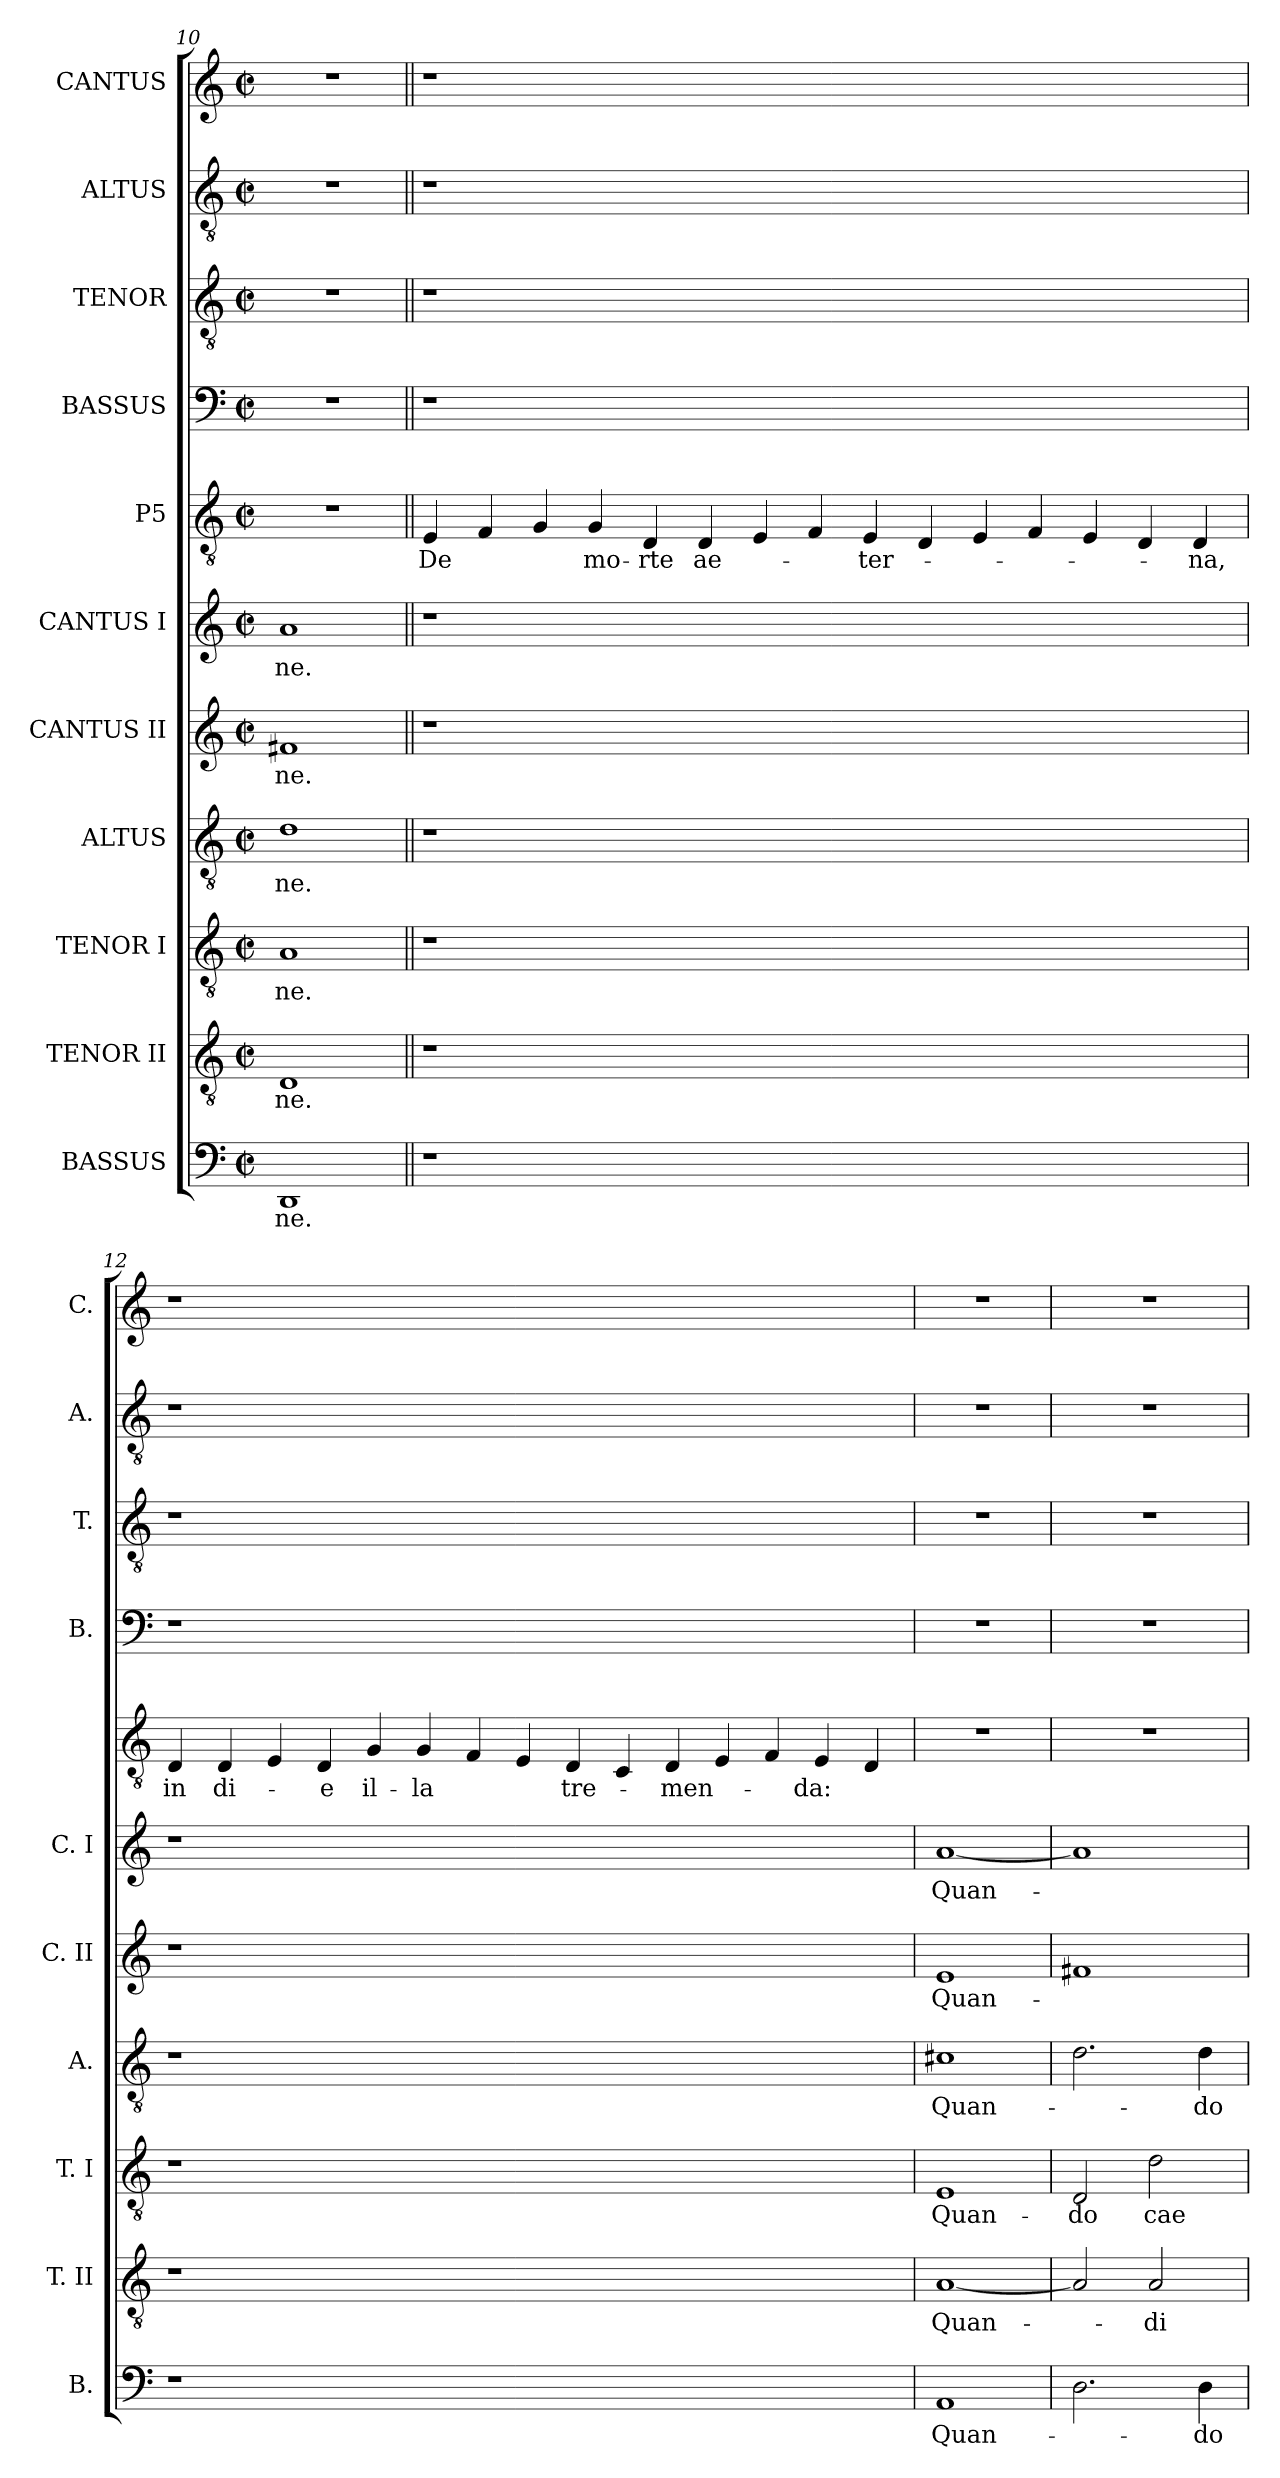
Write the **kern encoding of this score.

**kern	**text	**kern	**text	**kern	**text	**kern	**text	**kern	**text	**kern	**text	**kern	**text	**kern	**kern	**kern	**kern
*part11	*part11	*part10	*part10	*part9	*part9	*part8	*part8	*part7	*part7	*part6	*part6	*part5	*part5	*part4	*part3	*part2	*part1
*staff11	*staff11	*staff10	*staff10	*staff9	*staff9	*staff8	*staff8	*staff7	*staff7	*staff6	*staff6	*staff5	*staff5	*staff4	*staff3	*staff2	*staff1
*I"BASSUS	*	*I"TENOR II	*	*I"TENOR I	*	*I"ALTUS	*	*I"CANTUS II	*	*I"CANTUS I	*	*I"P5	*	*I"BASSUS	*I"TENOR	*I"ALTUS	*I"CANTUS
*I'B.	*	*I'T. II	*	*I'T. I	*	*I'A.	*	*I'C. II	*	*I'C. I	*	*	*	*I'B.	*I'T.	*I'A.	*I'C.
*clefF4	*	*clefGv2	*	*clefGv2	*	*clefGv2	*	*clefG2	*	*clefG2	*	*clefGv2	*	*clefF4	*clefGv2	*clefGv2	*clefG2
*	*	*ITrd7c12	*	*ITrd7c12	*	*ITrd7c12	*	*	*	*	*	*ITrd7c12	*	*	*ITrd7c12	*ITrd7c12	*
*k[]	*	*k[]	*	*k[]	*	*k[]	*	*k[]	*	*k[]	*	*k[]	*	*k[]	*k[]	*k[]	*k[]
*a:	*	*a:	*	*a:	*	*a:	*	*a:	*	*a:	*	*a:	*	*a:	*a:	*a:	*a:
*M2/2	*	*M2/2	*	*M2/2	*	*M2/2	*	*M2/2	*	*M2/2	*	*M2/2	*	*M2/2	*M2/2	*M2/2	*M2/2
*met(c|)	*	*met(c|)	*	*met(c|)	*	*met(c|)	*	*met(c|)	*	*met(c|)	*	*met(c|)	*	*met(c|)	*met(c|)	*met(c|)	*met(c|)
=10	=10	=10	=10	=10	=10	=10	=10	=10	=10	=10	=10	=10	=10	=10	=10	=10	=10
!	!LO:LY:b:color=#000000	!	!	!	!	!	!	!	!	!	!	!	!	!	!	!	!
!	!	!	!LO:LY:b:color=#000000	!	!	!	!	!	!	!	!	!	!	!	!	!	!
!	!	!	!	!	!LO:LY:b:color=#000000	!	!	!	!	!	!	!	!	!	!	!	!
!	!	!	!	!	!	!	!LO:LY:b:color=#000000	!	!	!	!	!	!	!	!	!	!
!	!	!	!	!	!	!	!	!	!LO:LY:b:color=#000000	!	!	!	!	!	!	!	!
!	!	!	!	!	!	!	!	!	!	!	!LO:LY:b:color=#000000	!	!	!	!	!	!
1DDi	-ne.	1DDi	-ne.	1AAi	-ne.	1Di	-ne.	1f#Xi	-ne.	1ai	-ne.	1r	.	1r	1r	1r	1r
!!LO:PB:g=z
=11||	=11||	=11||	=11||	=11||	=11||	=11||	=11||	=11||	=11||	=11||	=11||	=11||	=11||	=11||	=11||	=11||	=11||
!LO:N:vis=1	!	!LO:N:vis=1	!	!LO:N:vis=1	!	!LO:N:vis=1	!	!LO:N:vis=1	!	!LO:N:vis=1	!	!	!	!	!	!	!
!	!	!	!	!	!	!	!	!	!	!	!	!	!LO:LY:b:color=#000000	!LO:N:vis=1	!LO:N:vis=1	!LO:N:vis=1	!LO:N:vis=1
1r	.	1r	.	1r	.	1r	.	1r	.	1r	.	4EEi/	De	1r	1r	1r	1r
.	.	.	.	.	.	.	.	.	.	.	.	4FFi/	.	.	.	.	.
.	.	.	.	.	.	.	.	.	.	.	.	4GGi/	.	.	.	.	.
!	!	!	!	!	!	!	!	!	!	!	!	!	!LO:LY:b:color=#000000	!	!	!	!
.	.	.	.	.	.	.	.	.	.	.	.	4GGi/	mo-	.	.	.	.
!	!	!	!	!	!	!	!	!	!	!	!	!	!LO:LY:b:color=#000000	!	!	!	!
0ryy	.	0ryy	.	0ryy	.	0ryy	.	0ryy	.	0ryy	.	4DDi/	-rte	0ryy	0ryy	0ryy	0ryy
!	!	!	!	!	!	!	!	!	!	!	!	!	!LO:LY:b:color=#000000	!	!	!	!
.	.	.	.	.	.	.	.	.	.	.	.	4DDi/	ae-	.	.	.	.
.	.	.	.	.	.	.	.	.	.	.	.	4EEi/	.	.	.	.	.
.	.	.	.	.	.	.	.	.	.	.	.	4FFi/	.	.	.	.	.
!	!	!	!	!	!	!	!	!	!	!	!	!	!LO:LY:b:color=#000000	!	!	!	!
.	.	.	.	.	.	.	.	.	.	.	.	4EEi/	-ter-	.	.	.	.
.	.	.	.	.	.	.	.	.	.	.	.	4DDi/	.	.	.	.	.
.	.	.	.	.	.	.	.	.	.	.	.	4EEi/	.	.	.	.	.
.	.	.	.	.	.	.	.	.	.	.	.	4FFi/	.	.	.	.	.
2.ryy	.	2.ryy	.	2.ryy	.	2.ryy	.	2.ryy	.	2.ryy	.	4EEi/	.	2.ryy	2.ryy	2.ryy	2.ryy
.	.	.	.	.	.	.	.	.	.	.	.	4DDi/	.	.	.	.	.
!	!	!	!	!	!	!	!	!	!	!	!	!	!LO:LY:b:color=#000000	!	!	!	!
.	.	.	.	.	.	.	.	.	.	.	.	4DDi/	-na,	.	.	.	.
=12'	=12'	=12'	=12'	=12'	=12'	=12'	=12'	=12'	=12'	=12'	=12'	=12'	=12'	=12'	=12'	=12'	=12'
!LO:N:vis=1	!	!LO:N:vis=1	!	!LO:N:vis=1	!	!LO:N:vis=1	!	!LO:N:vis=1	!	!LO:N:vis=1	!	!	!	!	!	!	!
!	!	!	!	!	!	!	!	!	!	!	!	!	!LO:LY:b:color=#000000	!LO:N:vis=1	!LO:N:vis=1	!LO:N:vis=1	!LO:N:vis=1
1r	.	1r	.	1r	.	1r	.	1r	.	1r	.	4DDi/	in	1r	1r	1r	1r
!	!	!	!	!	!	!	!	!	!	!	!	!	!LO:LY:b:color=#000000	!	!	!	!
.	.	.	.	.	.	.	.	.	.	.	.	4DDi/	di-	.	.	.	.
.	.	.	.	.	.	.	.	.	.	.	.	4EEi/	.	.	.	.	.
!	!	!	!	!	!	!	!	!	!	!	!	!	!LO:LY:b:color=#000000	!	!	!	!
.	.	.	.	.	.	.	.	.	.	.	.	4DDi/	-e	.	.	.	.
!	!	!	!	!	!	!	!	!	!	!	!	!	!LO:LY:b:color=#000000	!	!	!	!
0ryy	.	0ryy	.	0ryy	.	0ryy	.	0ryy	.	0ryy	.	4GGi/	il-	0ryy	0ryy	0ryy	0ryy
!	!	!	!	!	!	!	!	!	!	!	!	!	!LO:LY:b:color=#000000	!	!	!	!
.	.	.	.	.	.	.	.	.	.	.	.	4GGi/	-la	.	.	.	.
.	.	.	.	.	.	.	.	.	.	.	.	4FFi/	.	.	.	.	.
.	.	.	.	.	.	.	.	.	.	.	.	4EEi/	.	.	.	.	.
!	!	!	!	!	!	!	!	!	!	!	!	!	!LO:LY:b:color=#000000	!	!	!	!
.	.	.	.	.	.	.	.	.	.	.	.	4DDi/	tre-	.	.	.	.
.	.	.	.	.	.	.	.	.	.	.	.	4CCi/	.	.	.	.	.
!	!	!	!	!	!	!	!	!	!	!	!	!	!LO:LY:b:color=#000000	!	!	!	!
.	.	.	.	.	.	.	.	.	.	.	.	4DDi/	-men-	.	.	.	.
.	.	.	.	.	.	.	.	.	.	.	.	4EEi/	.	.	.	.	.
2.ryy	.	2.ryy	.	2.ryy	.	2.ryy	.	2.ryy	.	2.ryy	.	4FFi/	.	2.ryy	2.ryy	2.ryy	2.ryy
!	!	!	!	!	!	!	!	!	!	!	!	!	!LO:LY:b:color=#000000	!	!	!	!
.	.	.	.	.	.	.	.	.	.	.	.	4EEi/	-da:	.	.	.	.
.	.	.	.	.	.	.	.	.	.	.	.	4DDi/	.	.	.	.	.
!!LO:LB:g=z
=13	=13	=13	=13	=13	=13	=13	=13	=13	=13	=13	=13	=13	=13	=13	=13	=13	=13
!	!LO:LY:b:color=#000000	!	!	!	!	!	!	!	!	!	!	!	!	!	!	!	!
!	!	!	!LO:LY:b:color=#000000	!	!	!	!	!	!	!	!	!	!	!	!	!	!
!	!	!	!	!	!LO:LY:b:color=#000000	!	!	!	!	!	!	!	!	!	!	!	!
!	!	!	!	!	!	!	!LO:LY:b:color=#000000	!	!	!	!	!	!	!	!	!	!
!	!	!	!	!	!	!	!	!	!LO:LY:b:color=#000000	!	!	!	!	!	!	!	!
!	!	!	!	!	!	!	!	!	!	!	!LO:LY:b:color=#000000	!	!	!	!	!	!
1AAi	Quan-	[1AAi	Quan-	1EEi	Quan-	1C#Xi	Quan-	1ei	Quan-	[1ai	Quan-	1r	.	1r	1r	1r	1r
=14	=14	=14	=14	=14	=14	=14	=14	=14	=14	=14	=14	=14	=14	=14	=14	=14	=14
!	!	!	!	!	!LO:LY:b:color=#000000	!	!	!	!	!	!	!	!	!	!	!	!
2.Di\	.	2AAi/]	.	2DDi/	-do	2.Di\	.	1f#Xi	.	1ai]	.	1r	.	1r	1r	1r	1r
!	!	!	!LO:LY:b:color=#000000	!	!	!	!	!	!	!	!	!	!	!	!	!	!
!	!	!	!	!	!LO:LY:b:color=#000000	!	!	!	!	!	!	!	!	!	!	!	!
.	.	2AAi/	-di	2Di\	cae-	.	.	.	.	.	.	.	.	.	.	.	.
!	!LO:LY:b:color=#000000	!	!	!	!	!	!	!	!	!	!	!	!	!	!	!	!
!	!	!	!	!	!	!	!LO:LY:b:color=#000000	!	!	!	!	!	!	!	!	!	!
4Di\	-do	.	.	.	.	4Di\	-do	.	.	.	.	.	.	.	.	.	.
=	=	=	=	=	=	=	=	=	=	=	=	=	=	=	=	=	=
*-	*-	*-	*-	*-	*-	*-	*-	*-	*-	*-	*-	*-	*-	*-	*-	*-	*-
